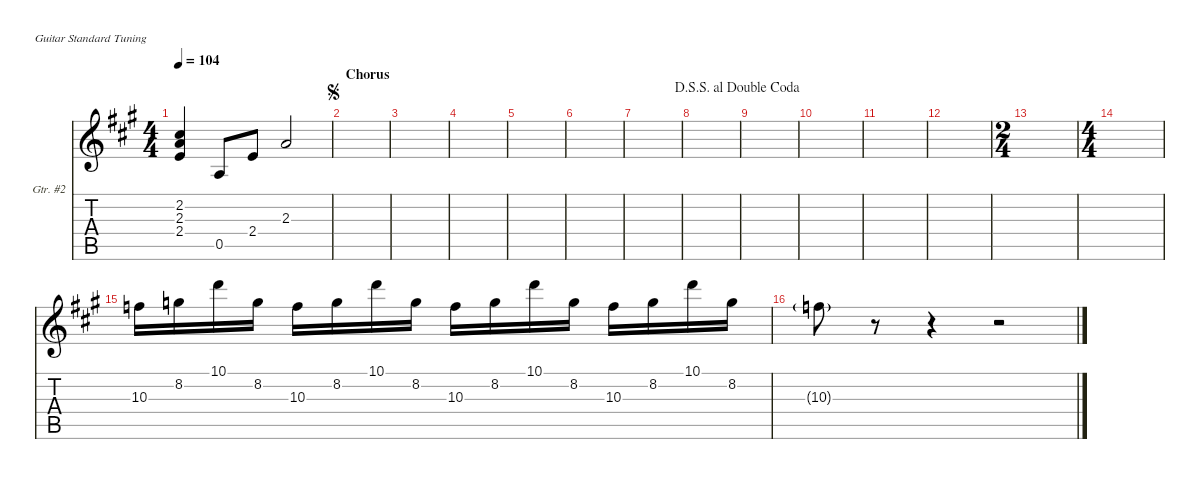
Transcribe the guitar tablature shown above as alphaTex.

\defaultSystemsLayout 1
\hideDynamics
\bracketExtendMode nobrackets
\firstSystemTrackNameOrientation horizontal
\otherSystemsTrackNameOrientation horizontal
\track ("12 Str. Overdriven Guitar #2" "Gtr. #2") {instrument overdrivenguitar}
\staff {score tabs}
\tuning (E4 B3 G3 D3 A2 E2)
\ts (4 4)
\tempo 104
\clef g2
\ks a
(2.2{acc #} 2.3{acc forcenatural} 2.4{acc forcenatural}).4{dy mf beam Up} 0.5{acc forcenatural}.8{beam Up} 2.4{acc forcenatural}.8{beam Up} 2.3{acc forcenatural}.2{beam Up} |
\section ("" "Chorus")
\jump segno
|
|
|
|
|
|
|
\jump dalsegnosegnoaldoublecoda
|
|
|
|
\ts (2 4)
\beaming (8 2 2)
|
\ts (4 4)
\beaming (8 2 2 2 2)
|
10.3{acc forcenatural}.16{beam Down} 8.2{acc forcenatural}.16{beam Down} 10.1{acc forcenatural}.16{beam Down} 8.2{acc forcenatural}.16{beam Down} 10.3{acc forcenatural}.16{beam Down} 8.2{acc forcenatural}.16{beam Down} 10.1{acc forcenatural}.16{beam Down} 8.2{acc forcenatural}.16{beam Down} 10.3{acc forcenatural}.16{beam Down} 8.2{acc forcenatural}.16{beam Down} 10.1{acc forcenatural}.16{beam Down} 8.2{acc forcenatural}.16{beam Down} 10.3{acc forcenatural}.16{beam Down} 8.2{acc forcenatural}.16{beam Down} 10.1{acc forcenatural}.16{beam Down} 8.2{acc forcenatural}.16{beam Down} |
10.3{g acc forcenatural}.8{beam Down} r.8{beam Down} r.4{beam Down} r.2{beam Down}
